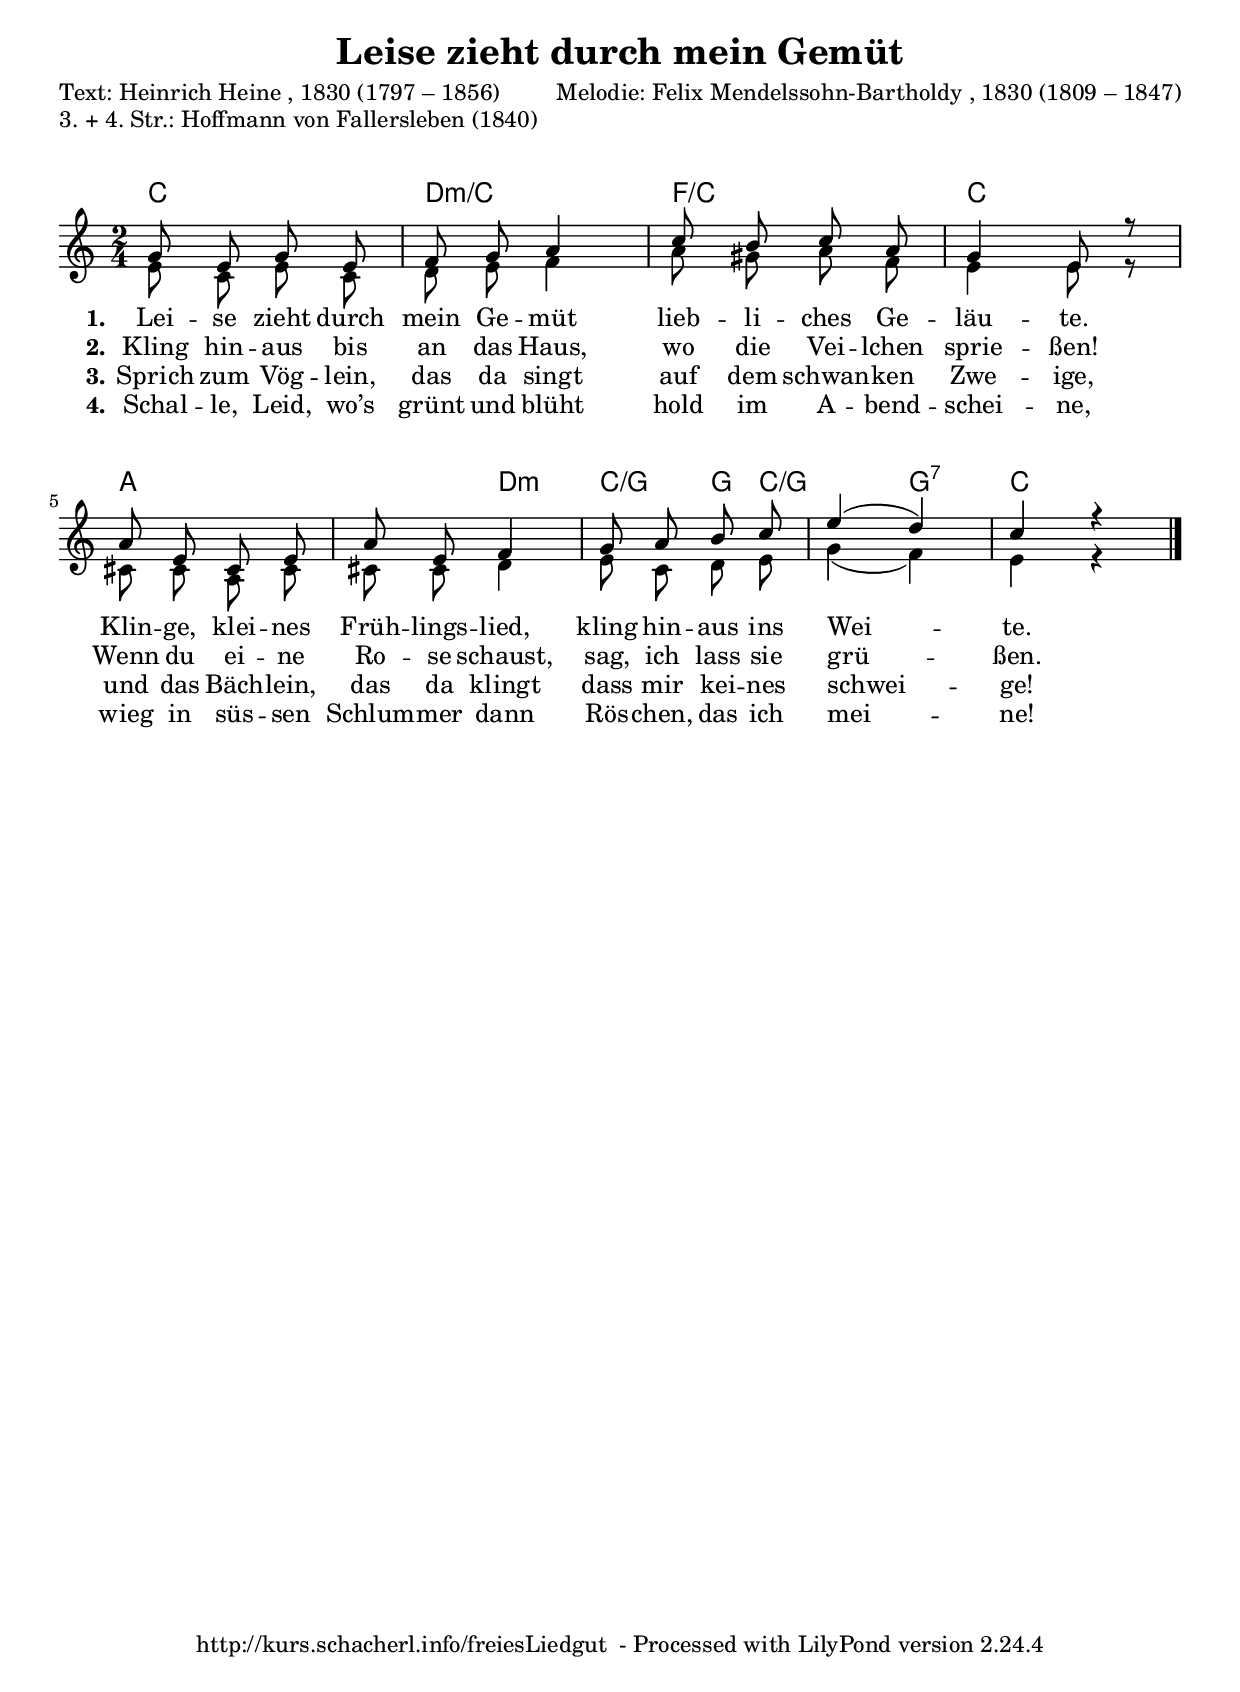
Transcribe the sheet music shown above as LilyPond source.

\version "2.24.1"

global = {
  \key c \major
  \time 2/4
  \autoBeamOff
}

akkorde =  \chords {c2 d2:m/c f2:/c c2
  a2 s4 d4:m c4:/g g8 c8:/g s4 g4:7 c2
}

sopran = \relative c'' {
  \global
  g8 e g e | f g a4 | c8 b c a | g4 e8 r | \break
  a e cis e | a e f4 | g8 a b c | e4( d4) | c r 
   \break
   \bar "|."
}

alt = \relative c' {
  \global
  e8 c e c | d e f4 | a8 gis a f | e4 e8 r | \break
  cis cis a cis | cis cis d4 | e8 c d e | g4( f) | e r
   \break
   \bar "|."
}


lyricsS = \lyricmode {
  \set stanza = "1."
  Lei -- se zieht durch mein Ge -- müt
lieb -- li -- ches Ge -- läu -- te.
Klin -- ge, klei -- nes Früh -- lings -- lied,
kling hin -- aus ins Wei -- te.
}

lyricsSTwo = \lyricmode {
  \set stanza = "2."
  Kling hin -- aus bis an das Haus,
wo die Vei -- lchen sprie -- ßen!
Wenn du ei -- ne Ro -- se schaust,
sag, ich lass sie grü -- ßen.
}

lyricsSThree = \lyricmode {
  \set stanza = "3."
  Sprich zum Vög -- lein, das da singt
auf dem schwan -- ken Zwe -- ige,
und das Bäch -- lein, das da klingt
dass mir kei -- nes schwei -- ge!
}

lyricsSFour = \lyricmode {
  \set stanza = "4."
  Schal -- le, Leid, wo’s grünt und blüht
hold im A -- bend -- schei -- ne,
wieg in süs -- sen Schlum -- mer dann
Rös -- chen, das ich mei -- ne!
}

fusszeile = \markup{
  \with-url #"http://kurs.schacherl.info/freiesLiedgut" {
  http://kurs.schacherl.info/freiesLiedgut
  }
  \with-url #"https://lilypond.org/"{" - Processed with LilyPond version"  #(lilypond-version)}
}


\paper {
  indent = 0
  %paper-height = 15\cm
  top-margin = 15
  %bottom-margin = 0
  markup-system-spacing.padding = #5
  system-system-spacing =
    #'((basic-distance . 12) 
       (minimum-distance . 8)
       (padding . 5)
       (stretchability . 60)) 
    % defaults: 12, 8, 1, 60
    
  scoreTitleMarkup = \markup {
    \fill-line{
    \fromproperty #'header:poetTwo
    \fromproperty #'header:arranger
  }
  }
}

\header {
  title = "Leise zieht durch mein Gemüt"
  poet = "Text: Heinrich Heine , 1830 (1797 – 1856)"
  composer = "Melodie: Felix Mendelssohn-Bartholdy , 1830 (1809 – 1847)"
  poetTwo = "3. + 4. Str.: Hoffmann von Fallersleben (1840)"
  arranger = ""
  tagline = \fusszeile
}


\score {
 <<
      \akkorde
      \new Staff = "zweistimmig" 
      <<
        \new Voice = "voiceSopran" {
          \voiceOne
          \sopran
        }
        \new Lyrics \lyricsto "voiceSopran" \lyricsS
        \new Lyrics \lyricsto "voiceSopran" \lyricsSTwo
        \new Lyrics \lyricsto "voiceSopran" \lyricsSThree
        \new Lyrics \lyricsto "voiceSopran" \lyricsSFour
        \new Voice = "voiceAlt" {
          \voiceTwo
          \alt
        }
        %Alt Lyrics unten
        %\addlyrics {\lyricsA}
      >>
 >>
  \layout{
  }
}


\score {
    \new ChoirStaff <<
      \new Staff = "zweistimmig" {
      <<
        \new Voice = "voiceSopran" {
          \voiceOne
          \sopran
        }
        \new Lyrics \lyricsto "voiceSopran" \lyricsS
        \new Voice = "voiceAlt" {
          \voiceTwo
          \alt
        }
        %Alt Lyrics unten
        %\addlyrics {\lyricsA}
      >>
      }
      >>
 
  \midi{
    \tempo 8 = 100
  }
}


